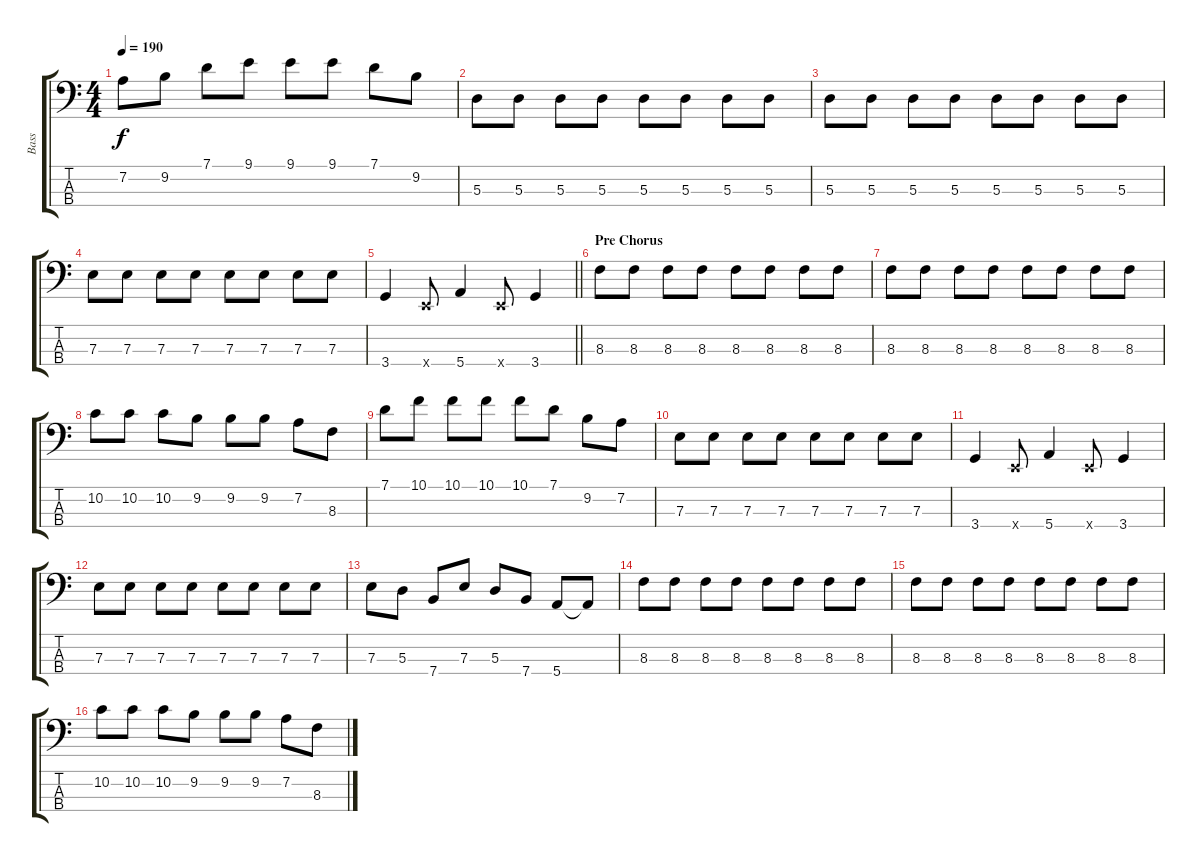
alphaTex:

\track ("Bass" "Bass") {instrument electricbassfinger}
\staff {score tabs}
\tuning (G2 D2 A1 E1) {hide}
\ts (4 4)
\tempo 190
\clef f4
\ks c
7.2.8{dy f} 9.2.8 7.1.8 9.1.8 9.1.8 9.1.8 7.1.8 9.2.8 |
5.3.8 5.3.8 5.3.8 5.3.8 5.3.8 5.3.8 5.3.8 5.3.8 |
5.3.8 5.3.8 5.3.8 5.3.8 5.3.8 5.3.8 5.3.8 5.3.8 |
7.3.8 7.3.8 7.3.8 7.3.8 7.3.8 7.3.8 7.3.8 7.3.8 |
\barLineRight lightlight
3.4.4 0.4{x}.8 5.4.4 0.4{x}.8 3.4.4 |
\section ("" "Pre Chorus")
8.3.8 8.3.8 8.3.8 8.3.8 8.3.8 8.3.8 8.3.8 8.3.8 |
8.3.8 8.3.8 8.3.8 8.3.8 8.3.8 8.3.8 8.3.8 8.3.8 |
10.2.8 10.2.8 10.2.8 9.2.8 9.2.8 9.2.8 7.2.8 8.3.8 |
7.1.8 10.1.8 10.1.8 10.1.8 10.1.8 7.1.8 9.2.8 7.2.8 |
7.3.8 7.3.8 7.3.8 7.3.8 7.3.8 7.3.8 7.3.8 7.3.8 |
3.4.4 0.4{x}.8 5.4.4 0.4{x}.8 3.4.4 |
7.3.8 7.3.8 7.3.8 7.3.8 7.3.8 7.3.8 7.3.8 7.3.8 |
7.3.8 5.3.8 7.4.8 7.3.8 5.3.8 7.4.8 5.4.8 5.4{t}.8 |
8.3.8 8.3.8 8.3.8 8.3.8 8.3.8 8.3.8 8.3.8 8.3.8 |
8.3.8 8.3.8 8.3.8 8.3.8 8.3.8 8.3.8 8.3.8 8.3.8 |
10.2.8 10.2.8 10.2.8 9.2.8 9.2.8 9.2.8 7.2.8 8.3.8
